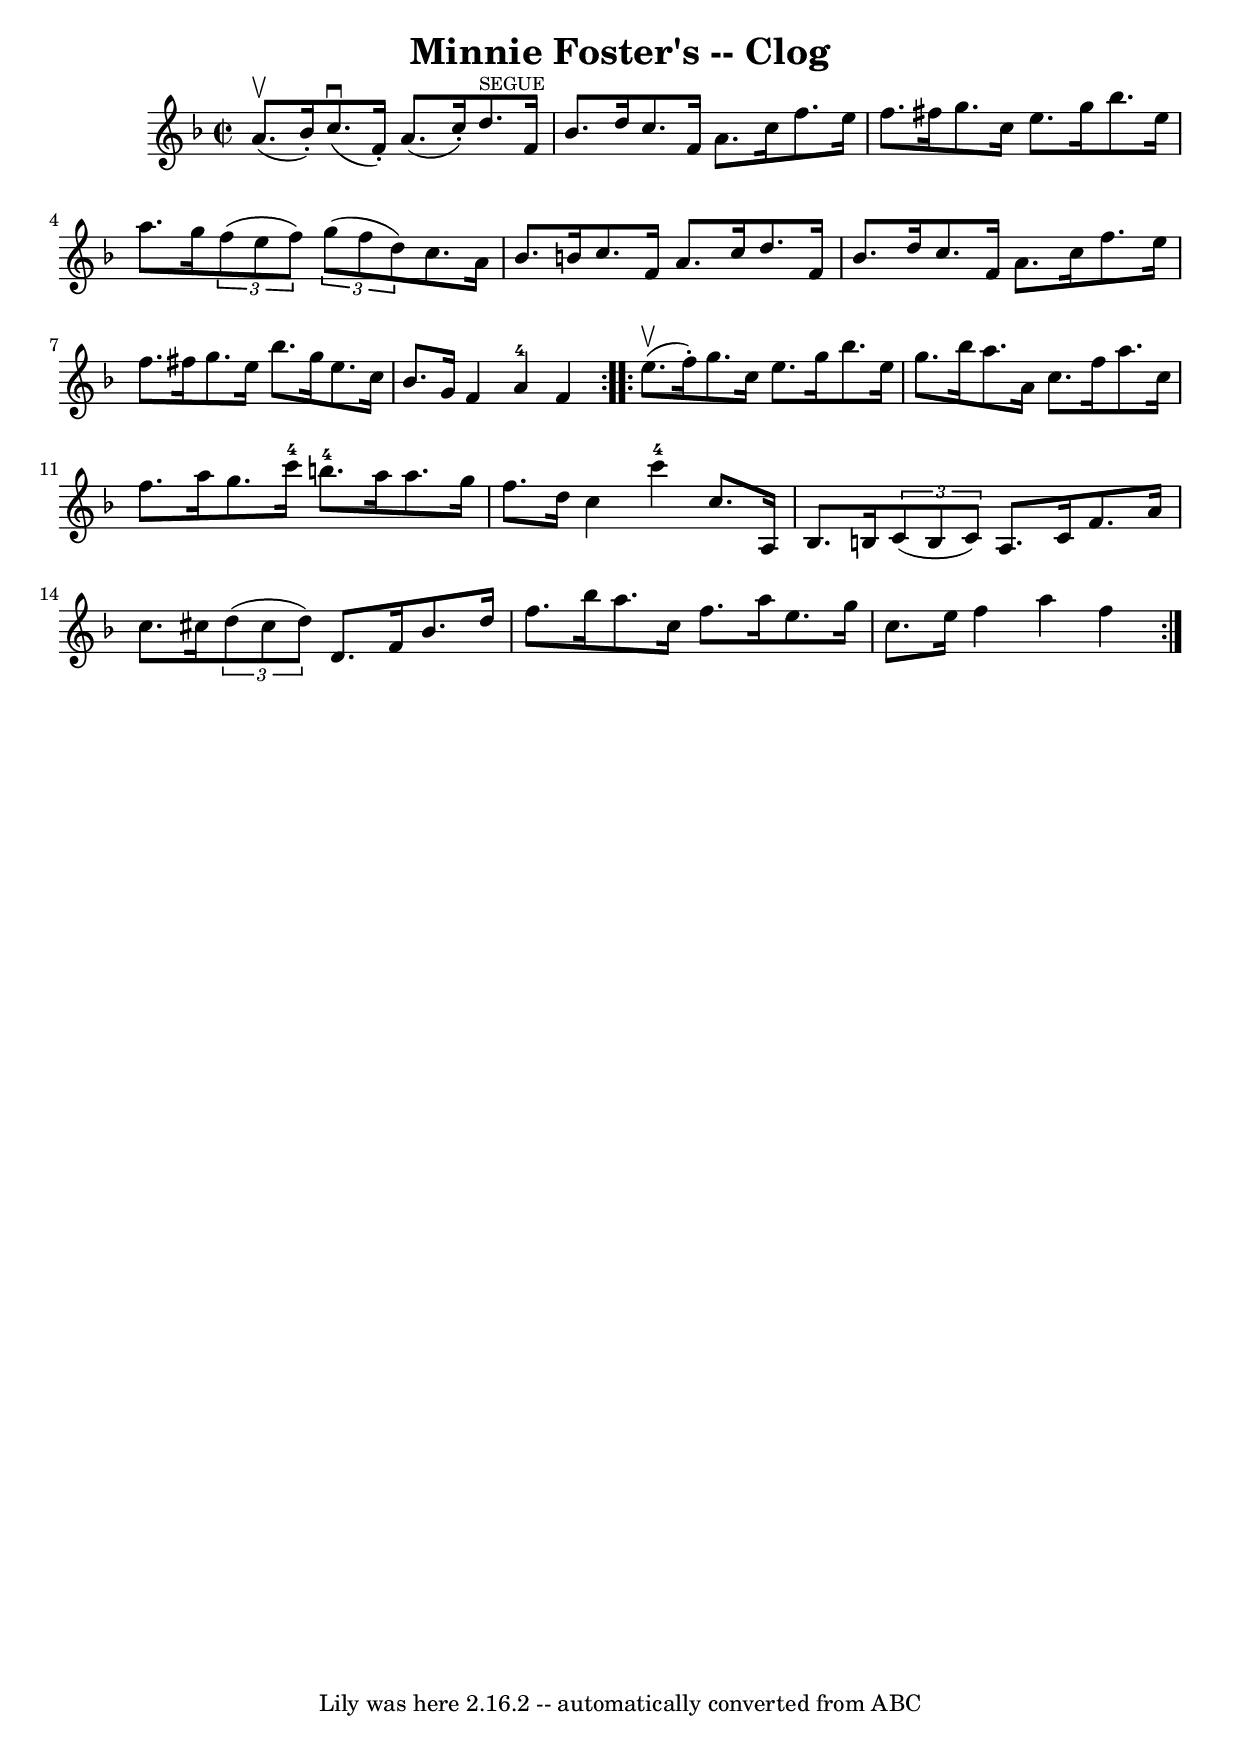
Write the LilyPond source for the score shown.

\version "2.7.40"
\include "Mammoth.ily"
\header {
	book = "Ryan's Mammoth Collection"
	crossRefNumber = "1"
	footnotes = "\\\\156 929"
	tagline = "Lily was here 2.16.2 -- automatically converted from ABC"
	title = "Minnie Foster's -- Clog"
}
voicedefault =  {
\set Score.defaultBarType = "empty"

\repeat volta 2 {
\override Staff.TimeSignature #'style = #'C
 \time 2/2 \key f \major a'8.^\upbow(bes'16 -.) |
 c''8. 
^\downbow(f'16 -.) a'8. (c''16 -.) d''8.^\segue f'16    
bes'8. d''16    |
 c''8. f'16 a'8. c''16 f''8. e''16  
 f''8. fis''16    |
 g''8. c''16 e''8. g''16 bes''8.  
 e''16 a''8. g''16    |
   \times 2/3 { f''8 (e''8 f''8  
-) }   \times 2/3 { g''8 (f''8 d''8) } c''8. a'16 bes'8.    
b'16    |
 c''8. f'16 a'8. c''16 d''8. f'16 bes'8.  
 d''16    |
 c''8. f'16 a'8. c''16 f''8. e''16 f''8. 
 fis''16    |
 g''8. e''16 bes''8. g''16 e''8. c''16   
 bes'8. g'16    |
 f'4 a'4-4 f'4  }     \repeat volta 2 {  
 e''8.^\upbow(f''16 -.) |
 g''8. c''16 e''8. g''16    
bes''8. e''16 g''8. bes''16    |
 a''8. a'16 c''8.    
f''16 a''8. c''16 f''8. a''16    |
 g''8. c'''16-4   
b''8.-4 a''16 a''8. g''16 f''8. d''16    |
 c''4     
 c'''4-4 c''8. a16 bes8. b16    |
     \times 2/3 { c'8 (
 b8 c'8) } a8. c'16 f'8. a'16 c''8. cis''16    |
 
  \times 2/3 { d''8 (cis''8 d''8) } d'8. f'16 bes'8.    
d''16 f''8. bes''16    |
 a''8. c''16 f''8. a''16    
e''8. g''16 c''8. e''16    |
 f''4 a''4 f''4  }   
}

\score{
    <<

	\context Staff="default"
	{
	    \voicedefault 
	}

    >>
	\layout {
	}
	\midi {}
}
